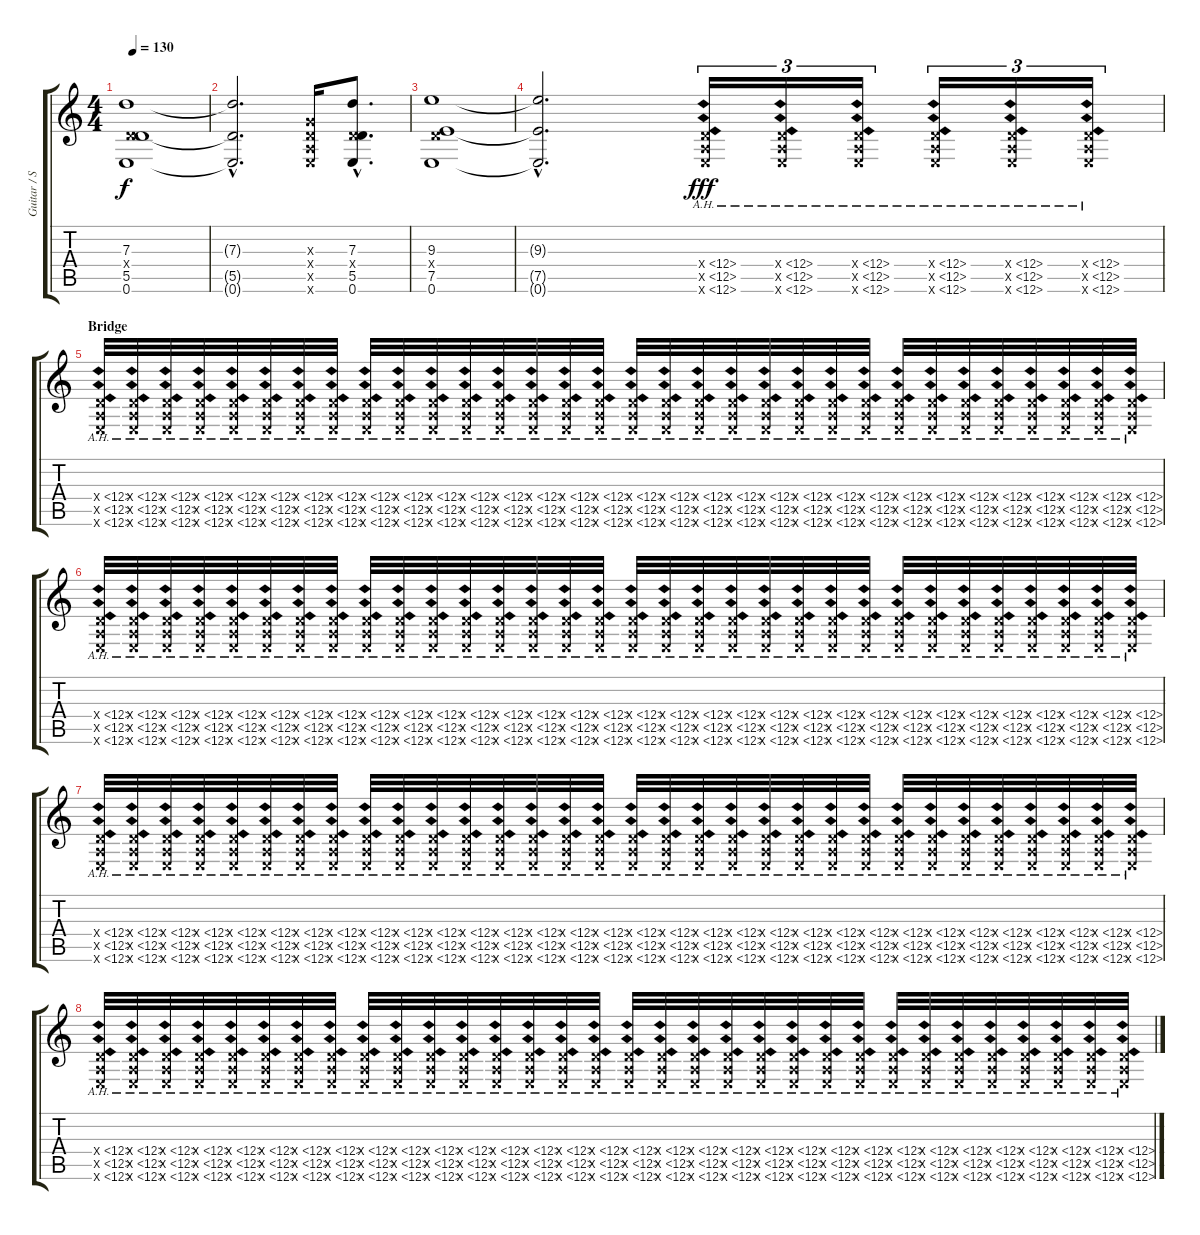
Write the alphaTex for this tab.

\track ("Guitar / Stef Carpenter" "Guitar / S") {instrument distortionguitar}
\staff {score tabs}
\tuning (E4 B3 G3 D3 A2 E2) {hide}
\ts (4 4)
\tempo 130
\clef g2
\ks c
(7.3 0.4{x} 5.5 0.6).1{dy f} |
(7.3{hac t} 5.5{hac t} 0.6{hac t}).2{d} (0.3{x} 0.4{x} 0.5{x} 0.6{x}).16 (7.3{hac} 0.4{hac x} 5.5{hac} 0.6{hac}).8{d} |
(9.3 0.4{x} 7.5 0.6).1 |
(9.3{hac t} 7.5{hac t} 0.6{hac t}).2{d} (0.4{ah 12 x} 0.5{ah 12 x} 0.6{ah 12 x}).16{tu (3 2) dy fff} (0.4{ah 12 x} 0.5{ah 12 x} 0.6{ah 12 x}).16{tu (3 2)} (0.4{ah 12 x} 0.5{ah 12 x} 0.6{ah 12 x}).16{tu (3 2)} (0.4{ah 12 x} 0.5{ah 12 x} 0.6{ah 12 x}).16{tu (3 2)} (0.4{ah 12 x} 0.5{ah 12 x} 0.6{ah 12 x}).16{tu (3 2)} (0.4{ah 12 x} 0.5{ah 12 x} 0.6{ah 12 x}).16{tu (3 2)} |
\section ("" "Bridge")
(0.4{ah 12 x} 0.5{ah 12 x} 0.6{ah 12 x}).32 (0.4{ah 12 x} 0.5{ah 12 x} 0.6{ah 12 x}).32 (0.4{ah 12 x} 0.5{ah 12 x} 0.6{ah 12 x}).32 (0.4{ah 12 x} 0.5{ah 12 x} 0.6{ah 12 x}).32 (0.4{ah 12 x} 0.5{ah 12 x} 0.6{ah 12 x}).32 (0.4{ah 12 x} 0.5{ah 12 x} 0.6{ah 12 x}).32 (0.4{ah 12 x} 0.5{ah 12 x} 0.6{ah 12 x}).32 (0.4{ah 12 x} 0.5{ah 12 x} 0.6{ah 12 x}).32 (0.4{ah 12 x} 0.5{ah 12 x} 0.6{ah 12 x}).32 (0.4{ah 12 x} 0.5{ah 12 x} 0.6{ah 12 x}).32 (0.4{ah 12 x} 0.5{ah 12 x} 0.6{ah 12 x}).32 (0.4{ah 12 x} 0.5{ah 12 x} 0.6{ah 12 x}).32 (0.4{ah 12 x} 0.5{ah 12 x} 0.6{ah 12 x}).32 (0.4{ah 12 x} 0.5{ah 12 x} 0.6{ah 12 x}).32 (0.4{ah 12 x} 0.5{ah 12 x} 0.6{ah 12 x}).32 (0.4{ah 12 x} 0.5{ah 12 x} 0.6{ah 12 x}).32 (0.4{ah 12 x} 0.5{ah 12 x} 0.6{ah 12 x}).32 (0.4{ah 12 x} 0.5{ah 12 x} 0.6{ah 12 x}).32 (0.4{ah 12 x} 0.5{ah 12 x} 0.6{ah 12 x}).32 (0.4{ah 12 x} 0.5{ah 12 x} 0.6{ah 12 x}).32 (0.4{ah 12 x} 0.5{ah 12 x} 0.6{ah 12 x}).32 (0.4{ah 12 x} 0.5{ah 12 x} 0.6{ah 12 x}).32 (0.4{ah 12 x} 0.5{ah 12 x} 0.6{ah 12 x}).32 (0.4{ah 12 x} 0.5{ah 12 x} 0.6{ah 12 x}).32 (0.4{ah 12 x} 0.5{ah 12 x} 0.6{ah 12 x}).32 (0.4{ah 12 x} 0.5{ah 12 x} 0.6{ah 12 x}).32 (0.4{ah 12 x} 0.5{ah 12 x} 0.6{ah 12 x}).32 (0.4{ah 12 x} 0.5{ah 12 x} 0.6{ah 12 x}).32 (0.4{ah 12 x} 0.5{ah 12 x} 0.6{ah 12 x}).32 (0.4{ah 12 x} 0.5{ah 12 x} 0.6{ah 12 x}).32 (0.4{ah 12 x} 0.5{ah 12 x} 0.6{ah 12 x}).32 (0.4{ah 12 x} 0.5{ah 12 x} 0.6{ah 12 x}).32 |
(0.4{ah 12 x} 0.5{ah 12 x} 0.6{ah 12 x}).32 (0.4{ah 12 x} 0.5{ah 12 x} 0.6{ah 12 x}).32 (0.4{ah 12 x} 0.5{ah 12 x} 0.6{ah 12 x}).32 (0.4{ah 12 x} 0.5{ah 12 x} 0.6{ah 12 x}).32 (0.4{ah 12 x} 0.5{ah 12 x} 0.6{ah 12 x}).32 (0.4{ah 12 x} 0.5{ah 12 x} 0.6{ah 12 x}).32 (0.4{ah 12 x} 0.5{ah 12 x} 0.6{ah 12 x}).32 (0.4{ah 12 x} 0.5{ah 12 x} 0.6{ah 12 x}).32 (0.4{ah 12 x} 0.5{ah 12 x} 0.6{ah 12 x}).32 (0.4{ah 12 x} 0.5{ah 12 x} 0.6{ah 12 x}).32 (0.4{ah 12 x} 0.5{ah 12 x} 0.6{ah 12 x}).32 (0.4{ah 12 x} 0.5{ah 12 x} 0.6{ah 12 x}).32 (0.4{ah 12 x} 0.5{ah 12 x} 0.6{ah 12 x}).32 (0.4{ah 12 x} 0.5{ah 12 x} 0.6{ah 12 x}).32 (0.4{ah 12 x} 0.5{ah 12 x} 0.6{ah 12 x}).32 (0.4{ah 12 x} 0.5{ah 12 x} 0.6{ah 12 x}).32 (0.4{ah 12 x} 0.5{ah 12 x} 0.6{ah 12 x}).32 (0.4{ah 12 x} 0.5{ah 12 x} 0.6{ah 12 x}).32 (0.4{ah 12 x} 0.5{ah 12 x} 0.6{ah 12 x}).32 (0.4{ah 12 x} 0.5{ah 12 x} 0.6{ah 12 x}).32 (0.4{ah 12 x} 0.5{ah 12 x} 0.6{ah 12 x}).32 (0.4{ah 12 x} 0.5{ah 12 x} 0.6{ah 12 x}).32 (0.4{ah 12 x} 0.5{ah 12 x} 0.6{ah 12 x}).32 (0.4{ah 12 x} 0.5{ah 12 x} 0.6{ah 12 x}).32 (0.4{ah 12 x} 0.5{ah 12 x} 0.6{ah 12 x}).32 (0.4{ah 12 x} 0.5{ah 12 x} 0.6{ah 12 x}).32 (0.4{ah 12 x} 0.5{ah 12 x} 0.6{ah 12 x}).32 (0.4{ah 12 x} 0.5{ah 12 x} 0.6{ah 12 x}).32 (0.4{ah 12 x} 0.5{ah 12 x} 0.6{ah 12 x}).32 (0.4{ah 12 x} 0.5{ah 12 x} 0.6{ah 12 x}).32 (0.4{ah 12 x} 0.5{ah 12 x} 0.6{ah 12 x}).32 (0.4{ah 12 x} 0.5{ah 12 x} 0.6{ah 12 x}).32 |
(0.4{ah 12 x} 0.5{ah 12 x} 0.6{ah 12 x}).32 (0.4{ah 12 x} 0.5{ah 12 x} 0.6{ah 12 x}).32 (0.4{ah 12 x} 0.5{ah 12 x} 0.6{ah 12 x}).32 (0.4{ah 12 x} 0.5{ah 12 x} 0.6{ah 12 x}).32 (0.4{ah 12 x} 0.5{ah 12 x} 0.6{ah 12 x}).32 (0.4{ah 12 x} 0.5{ah 12 x} 0.6{ah 12 x}).32 (0.4{ah 12 x} 0.5{ah 12 x} 0.6{ah 12 x}).32 (0.4{ah 12 x} 0.5{ah 12 x} 0.6{ah 12 x}).32 (0.4{ah 12 x} 0.5{ah 12 x} 0.6{ah 12 x}).32 (0.4{ah 12 x} 0.5{ah 12 x} 0.6{ah 12 x}).32 (0.4{ah 12 x} 0.5{ah 12 x} 0.6{ah 12 x}).32 (0.4{ah 12 x} 0.5{ah 12 x} 0.6{ah 12 x}).32 (0.4{ah 12 x} 0.5{ah 12 x} 0.6{ah 12 x}).32 (0.4{ah 12 x} 0.5{ah 12 x} 0.6{ah 12 x}).32 (0.4{ah 12 x} 0.5{ah 12 x} 0.6{ah 12 x}).32 (0.4{ah 12 x} 0.5{ah 12 x} 0.6{ah 12 x}).32 (0.4{ah 12 x} 0.5{ah 12 x} 0.6{ah 12 x}).32 (0.4{ah 12 x} 0.5{ah 12 x} 0.6{ah 12 x}).32 (0.4{ah 12 x} 0.5{ah 12 x} 0.6{ah 12 x}).32 (0.4{ah 12 x} 0.5{ah 12 x} 0.6{ah 12 x}).32 (0.4{ah 12 x} 0.5{ah 12 x} 0.6{ah 12 x}).32 (0.4{ah 12 x} 0.5{ah 12 x} 0.6{ah 12 x}).32 (0.4{ah 12 x} 0.5{ah 12 x} 0.6{ah 12 x}).32 (0.4{ah 12 x} 0.5{ah 12 x} 0.6{ah 12 x}).32 (0.4{ah 12 x} 0.5{ah 12 x} 0.6{ah 12 x}).32 (0.4{ah 12 x} 0.5{ah 12 x} 0.6{ah 12 x}).32 (0.4{ah 12 x} 0.5{ah 12 x} 0.6{ah 12 x}).32 (0.4{ah 12 x} 0.5{ah 12 x} 0.6{ah 12 x}).32 (0.4{ah 12 x} 0.5{ah 12 x} 0.6{ah 12 x}).32 (0.4{ah 12 x} 0.5{ah 12 x} 0.6{ah 12 x}).32 (0.4{ah 12 x} 0.5{ah 12 x} 0.6{ah 12 x}).32 (0.4{ah 12 x} 0.5{ah 12 x} 0.6{ah 12 x}).32 |
(0.4{ah 12 x} 0.5{ah 12 x} 0.6{ah 12 x}).32 (0.4{ah 12 x} 0.5{ah 12 x} 0.6{ah 12 x}).32 (0.4{ah 12 x} 0.5{ah 12 x} 0.6{ah 12 x}).32 (0.4{ah 12 x} 0.5{ah 12 x} 0.6{ah 12 x}).32 (0.4{ah 12 x} 0.5{ah 12 x} 0.6{ah 12 x}).32 (0.4{ah 12 x} 0.5{ah 12 x} 0.6{ah 12 x}).32 (0.4{ah 12 x} 0.5{ah 12 x} 0.6{ah 12 x}).32 (0.4{ah 12 x} 0.5{ah 12 x} 0.6{ah 12 x}).32 (0.4{ah 12 x} 0.5{ah 12 x} 0.6{ah 12 x}).32 (0.4{ah 12 x} 0.5{ah 12 x} 0.6{ah 12 x}).32 (0.4{ah 12 x} 0.5{ah 12 x} 0.6{ah 12 x}).32 (0.4{ah 12 x} 0.5{ah 12 x} 0.6{ah 12 x}).32 (0.4{ah 12 x} 0.5{ah 12 x} 0.6{ah 12 x}).32 (0.4{ah 12 x} 0.5{ah 12 x} 0.6{ah 12 x}).32 (0.4{ah 12 x} 0.5{ah 12 x} 0.6{ah 12 x}).32 (0.4{ah 12 x} 0.5{ah 12 x} 0.6{ah 12 x}).32 (0.4{ah 12 x} 0.5{ah 12 x} 0.6{ah 12 x}).32 (0.4{ah 12 x} 0.5{ah 12 x} 0.6{ah 12 x}).32 (0.4{ah 12 x} 0.5{ah 12 x} 0.6{ah 12 x}).32 (0.4{ah 12 x} 0.5{ah 12 x} 0.6{ah 12 x}).32 (0.4{ah 12 x} 0.5{ah 12 x} 0.6{ah 12 x}).32 (0.4{ah 12 x} 0.5{ah 12 x} 0.6{ah 12 x}).32 (0.4{ah 12 x} 0.5{ah 12 x} 0.6{ah 12 x}).32 (0.4{ah 12 x} 0.5{ah 12 x} 0.6{ah 12 x}).32 (0.4{ah 12 x} 0.5{ah 12 x} 0.6{ah 12 x}).32 (0.4{ah 12 x} 0.5{ah 12 x} 0.6{ah 12 x}).32 (0.4{ah 12 x} 0.5{ah 12 x} 0.6{ah 12 x}).32 (0.4{ah 12 x} 0.5{ah 12 x} 0.6{ah 12 x}).32 (0.4{ah 12 x} 0.5{ah 12 x} 0.6{ah 12 x}).32 (0.4{ah 12 x} 0.5{ah 12 x} 0.6{ah 12 x}).32 (0.4{ah 12 x} 0.5{ah 12 x} 0.6{ah 12 x}).32 (0.4{ah 12 x} 0.5{ah 12 x} 0.6{ah 12 x}).32
